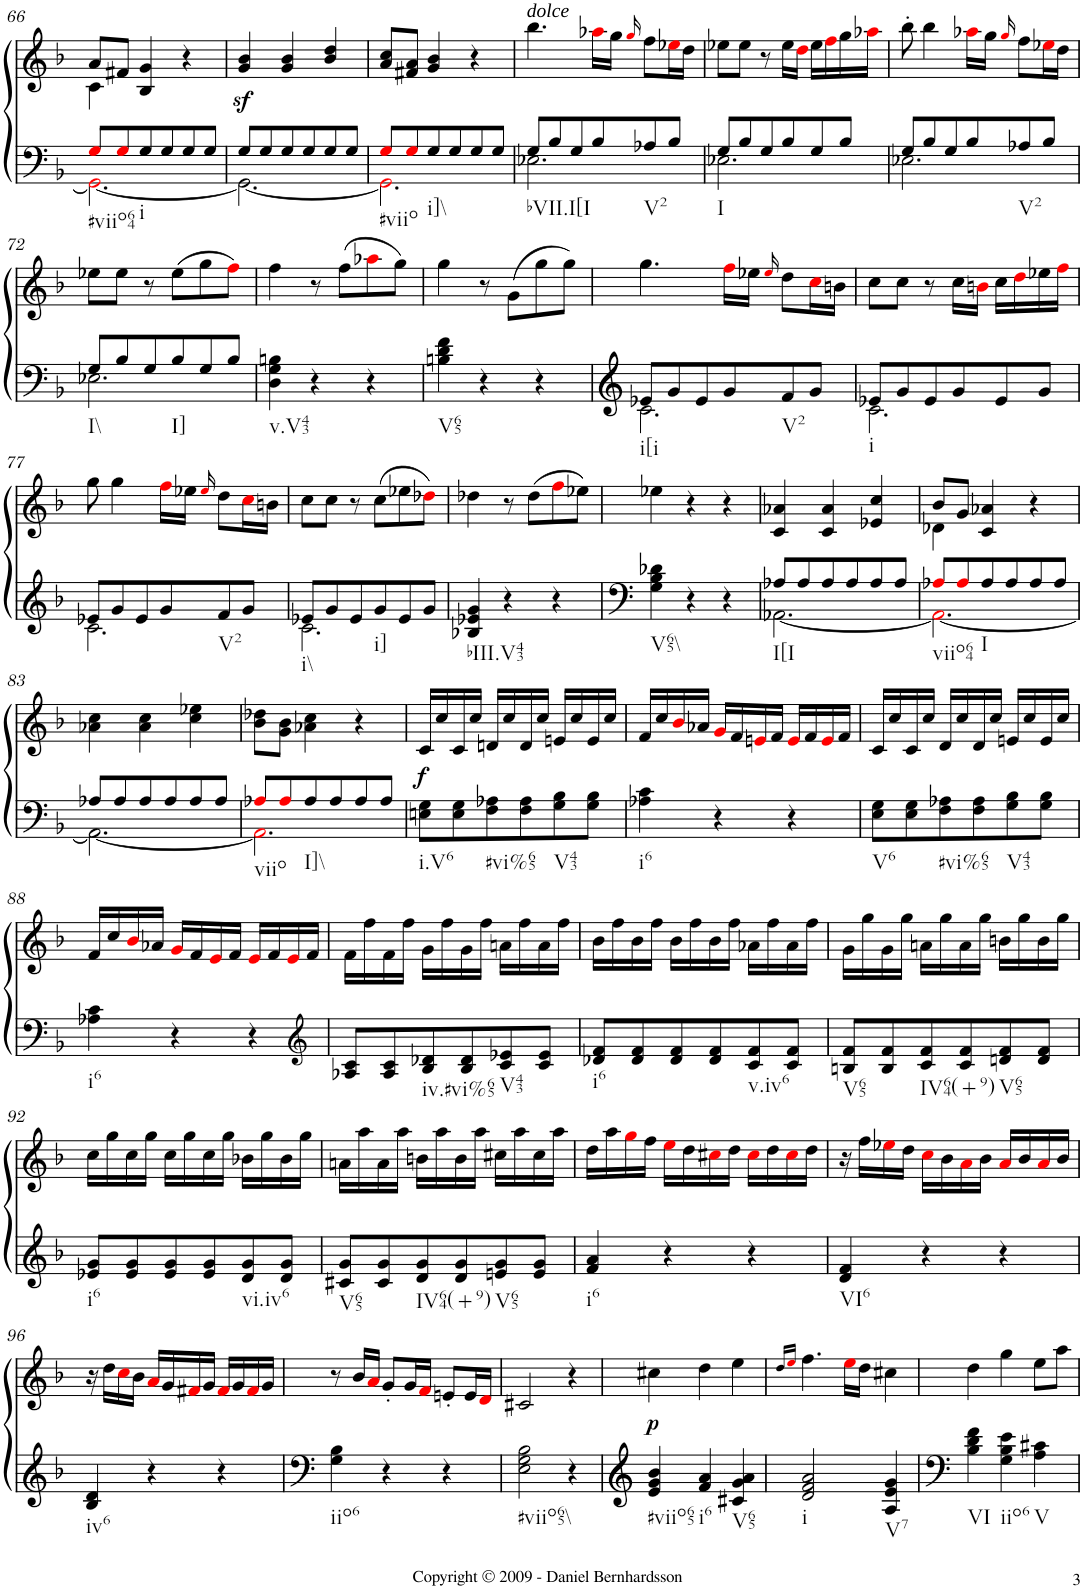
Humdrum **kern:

**kern	**kern	**dynam
*part1	*part1	*part1
*staff2	*staff1	*staff1/2
*I"Piano	*	*
*I'Pno.	*	*
!!LO:PB:g=z
*clefF4	*clefG2	*
*k[b-]	*k[b-]	*
*F:	*F:	*
*M3/4	*M3/4	*
=66	=66	=66
*^	*^	*
!LO:TX:b:t=#viio64	!	!	!	!
8Gi/L	2.GGi\_	8a/L	4c\	.
8Gi/	.	8f#X/J	.	.
!LO:TX:b:t=i	!	!	!	!
8G/	.	4B-/ 4g/	4ryy	.
8G/	.	.	.	.
8G/	.	4r	4ryy	.
8G/J	.	.	.	.
*	*	*v	*v	*
=67	=67	=67	=67
8G/L	2.GG\_	4g/z< 4b-/z<	.
8G/	.	.	.
8G/	.	4g/ 4b-/	.
8G/	.	.	.
8G/	.	4b-/ 4dd/	.
8G/J	.	.	.
=68	=68	=68	=68
!LO:TX:b:t=#viio	!	!	!
8Gi/L	2.GGi\]	8a/ 8cc/L	.
8Gi/	.	8f#X/ 8a/J	.
!LO:TX:b:t=i]\\	!	!	!
8G/	.	4g/ 4b-/	.
8G/	.	.	.
8G/	.	4r	.
8G/J	.	.	.
=69	=69	=69	=69
!	!	!LO:TX:a:i:t=dolce	!
!LO:TX:b:t=bVII.I[I	!	!	!
8G/L	2.E-X\	4.bb-\	.
8B-/	.	.	.
8G/	.	.	.
8B-/	.	16aa-Xi\LL	.
.	.	16gg\JJ	.
.	.	16qggi/	.
!LO:TX:b:t=V2	!	!	!
8A-X/	.	8ff\L	.
8B-/J	.	16ee-Xi\L	.
.	.	16dd\JJ	.
=70	=70	=70	=70
!LO:TX:b:t=I	!	!	!
8G/L	2.E-X\	8ee-X\L	.
8B-/	.	8ee-\J	.
8G/	.	8r	.
8B-/	.	16ee-\LL	.
.	.	16ddi\JJ	.
8G/	.	16ee-\LL	.
.	.	16ffi\	.
8B-/J	.	16gg\	.
.	.	16aa-Xi\JJ	.
=71	=71	=71	=71
8G/L	2.E-X\	8bb-'\	.
8B-/	.	4bb-\	.
8G/	.	.	.
8B-/	.	16aa-Xi\LL	.
.	.	16gg\JJ	.
.	.	16qggi/	.
!LO:TX:b:t=V2	!	!	!
8A-X/	.	8ff\L	.
8B-/J	.	16ee-Xi\L	.
.	.	16dd\JJ	.
!!LO:LB:g=z
=72	=72	=72	=72
!LO:TX:b:t=I\\	!	!	!
8G/L	2.E-X\	8ee-X\L	.
8B-/	.	8ee-\J	.
8G/	.	8r	.
!LO:TX:b:t=I]	!	!	!
8B-/	.	(8ee-\L	.
8G/	.	8gg\	.
8B-/J	.	8ffi\J)	.
*v	*v	*	*
=73	=73	=73
!LO:TX:b:t=v.V43	!	!
4D\ 4G\ 4Bn\	4ff\	.
4r	8r	.
.	(8ff\L	.
4r	8aa-Xi\	.
.	8gg\J)	.
=74	=74	=74
!LO:TX:b:t=V65	!	!
4Bn\ 4d\ 4f\	4gg\	.
4r	8r	.
.	(8g\L	.
4r	8gg\	.
.	8gg\J)	.
=75	=75	=75
*^	*	*
!LO:TX:b:t=i[i	!	!	!
8e-X/L	2.c\	4.gg\	.
8g/	.	.	.
8e-/	.	.	.
8g/	.	16ffi\LL	.
.	.	16ee-X\JJ	.
.	.	16qee-i/	.
!LO:TX:b:t=V2	!	!	!
8f/	.	8dd\L	.
8g/J	.	16cci\L	.
.	.	16bn\JJ	.
=76	=76	=76	=76
!LO:TX:b:t=i	!	!	!
8e-X/L	2.c\	8cc\L	.
8g/	.	8cc\J	.
8e-/	.	8r	.
8g/	.	16cc\LL	.
.	.	16bni\JJ	.
8e-/	.	16cc\LL	.
.	.	16ddi\	.
8g/J	.	16ee-X\	.
.	.	16ffi\JJ	.
!!LO:LB:g=z
=77	=77	=77	=77
8e-X/L	2.c\	8gg\	.
8g/	.	4gg\	.
8e-/	.	.	.
8g/	.	16ffi\LL	.
.	.	16ee-X\JJ	.
.	.	16qee-i/	.
!LO:TX:b:t=V2	!	!	!
8f/	.	8dd\L	.
8g/J	.	16cci\L	.
.	.	16bn\JJ	.
=78	=78	=78	=78
!LO:TX:b:t=i\\	!	!	!
8e-X/L	2.c\	8cc\L	.
8g/	.	8cc\J	.
8e-/	.	8r	.
!LO:TX:b:t=i]	!	!	!
8g/	.	(8cc\L	.
8e-/	.	8ee-X\	.
8g/J	.	8dd-Xi\J)	.
*v	*v	*	*
=79	=79	=79
!LO:TX:b:t=bIII.V43	!	!
4B-X/ 4e-X/ 4g/	4dd-X\	.
4r	8r	.
.	(8dd-\L	.
4r	8ffi\	.
.	8ee-X\J)	.
=80	=80	=80
!LO:TX:b:t=V65\\	!	!
4G\ 4B-\ 4d-X\	4ee-X\	.
4r	4r	.
4r	4r	.
=81	=81	=81
*^	*	*
!LO:TX:b:t=I[I	!	!	!
8A-X/L	[<2.AA-X\	4c/ 4a-X/	.
8A-/	.	.	.
8A-/	.	4c/ 4a-/	.
8A-/	.	.	.
8A-/	.	4e-X/ 4cc/	.
8A-/J	.	.	.
=82	=82	=82	=82
*	*	*^	*
!LO:TX:b:t=viio64	!	!	!	!
8A-Xi/L	2.AA-i\_	8b-/L	4d-X\	.
8A-i/	.	8g/J	.	.
!LO:TX:b:t=I	!	!	!	!
8A-/	.	4c/ 4a-X/	4ryy	.
8A-/	.	.	.	.
8A-/	.	4r	4ryy	.
8A-/J	.	.	.	.
*	*	*v	*v	*
!!LO:LB:g=z
=83	=83	=83	=83
8A-X/L	2.AA-\_	4a-X\ 4cc\	.
8A-/	.	.	.
8A-/	.	4a-\ 4cc\	.
8A-/	.	.	.
8A-/	.	4cc\ 4ee-X\	.
8A-/J	.	.	.
=84	=84	=84	=84
!LO:TX:b:t=viio	!	!	!
8A-Xi/L	2.AA-i\]	8b-\ 8dd-X\L	.
8A-i/	.	8g\ 8b-\J	.
!LO:TX:b:t=I]\\	!	!	!
8A-/	.	4a-X\ 4cc\	.
8A-/	.	.	.
8A-/	.	4r	.
8A-/J	.	.	.
*v	*v	*	*
=85	=85	=85
!LO:TX:b:t=i.V6	!	!
!	!	!LO:DY:b
8En\ 8G\L	16c/LL	f
.	16cc/	.
8E\ 8G\	16c/	.
.	16cc/JJ	.
!LO:TX:b:t=#vi%65	!	!
8F\ 8A-X\	16dn/LL	.
.	16cc/	.
8F\ 8A-\	16d/	.
.	16cc/JJ	.
!LO:TX:b:t=V43	!	!
8G\ 8B-\	16en/LL	.
.	16cc/	.
8G\ 8B-\J	16e/	.
.	16cc/JJ	.
=86	=86	=86
!LO:TX:b:t=i6	!	!
4A-X\ 4c\	16f/LL	.
.	16cc/	.
.	16b-i/	.
.	16a-X/JJ	.
4r	16gi/LL	.
.	16f/	.
.	16eni/	.
.	16f/JJ	.
4r	16ei/LL	.
.	16f/	.
.	16ei/	.
.	16f/JJ	.
=87	=87	=87
!LO:TX:b:t=V6	!	!
8E\ 8G\L	16c/LL	.
.	16cc/	.
8E\ 8G\	16c/	.
.	16cc/JJ	.
!LO:TX:b:t=#vi%65	!	!
8F\ 8A-X\	16d/LL	.
.	16cc/	.
8F\ 8A-\	16d/	.
.	16cc/JJ	.
!LO:TX:b:t=V43	!	!
8G\ 8B-\	16en/LL	.
.	16cc/	.
8G\ 8B-\J	16e/	.
.	16cc/JJ	.
!!LO:LB:g=z
=88	=88	=88
!LO:TX:b:t=i6	!	!
4A-X\ 4c\	16f/LL	.
.	16cc/	.
.	16b-i/	.
.	16a-X/JJ	.
4r	16gi/LL	.
.	16f/	.
.	16ei/	.
.	16f/JJ	.
4r	16ei/LL	.
.	16f/	.
.	16ei/	.
*clefG2	*	*
.	16f/JJ	.
=89	=89	=89
8A-X/ 8c/L	16f\LL	.
.	16ff\	.
8A-/ 8c/	16f\	.
.	16ff\JJ	.
!LO:TX:b:t=iv.#vi%65	!	!
8B-/ 8d-X/	16g\LL	.
.	16ff\	.
8B-/ 8d-/	16g\	.
.	16ff\JJ	.
!LO:TX:b:t=V43	!	!
8c/ 8e-X/	16an\LL	.
.	16ff\	.
8c/ 8e-/J	16a\	.
.	16ff\JJ	.
=90	=90	=90
!LO:TX:b:t=i6	!	!
8d-X/ 8f/L	16b-\LL	.
.	16ff\	.
8d-/ 8f/	16b-\	.
.	16ff\JJ	.
8d-/ 8f/	16b-\LL	.
.	16ff\	.
8d-/ 8f/	16b-\	.
.	16ff\JJ	.
!LO:TX:b:t=v.iv6	!	!
8c/ 8f/	16a-X\LL	.
.	16ff\	.
8c/ 8f/J	16a-\	.
.	16ff\JJ	.
=91	=91	=91
!LO:TX:b:t=V65	!	!
8Bn/ 8f/L	16g\LL	.
.	16gg\	.
8B/ 8f/	16g\	.
.	16gg\JJ	.
!LO:TX:b:t=IV64(+9)	!	!
8c/ 8f/	16an\LL	.
.	16gg\	.
8c/ 8f/	16a\	.
.	16gg\JJ	.
!LO:TX:b:t=V65	!	!
8dn/ 8f/	16bn\LL	.
.	16gg\	.
8d/ 8f/J	16b\	.
.	16gg\JJ	.
!!LO:LB:g=z
=92	=92	=92
!LO:TX:b:t=i6	!	!
8e-X/ 8g/L	16cc\LL	.
.	16gg\	.
8e-/ 8g/	16cc\	.
.	16gg\JJ	.
8e-/ 8g/	16cc\LL	.
.	16gg\	.
8e-/ 8g/	16cc\	.
.	16gg\JJ	.
!LO:TX:b:t=vi.iv6	!	!
8d/ 8g/	16b-X\LL	.
.	16gg\	.
8d/ 8g/J	16b-\	.
.	16gg\JJ	.
=93	=93	=93
!LO:TX:b:t=V65	!	!
8c#X/ 8g/L	16an\LL	.
.	16aa\	.
8c#/ 8g/	16a\	.
.	16aa\JJ	.
!LO:TX:b:t=IV64(+9)	!	!
8d/ 8g/	16bn\LL	.
.	16aa\	.
8d/ 8g/	16b\	.
.	16aa\JJ	.
!LO:TX:b:t=V65	!	!
8en/ 8g/	16cc#X\LL	.
.	16aa\	.
8e/ 8g/J	16cc#\	.
.	16aa\JJ	.
=94	=94	=94
!LO:TX:b:t=i6	!	!
4f/ 4a/	16dd\LL	.
.	16aa\	.
.	16ggi\	.
.	16ff\JJ	.
4r	16eei\LL	.
.	16dd\	.
.	16cc#Xi\	.
.	16dd\JJ	.
4r	16cc#i\LL	.
.	16dd\	.
.	16cc#i\	.
.	16dd\JJ	.
=95	=95	=95
!LO:TX:b:t=VI6	!	!
4d/ 4f/	16r	.
.	16ff\LL	.
.	16ee-Xi\	.
.	16dd\JJ	.
4r	16cci\LL	.
.	16b-\	.
.	16ai\	.
.	16b-\JJ	.
4r	16ai/LL	.
.	16b-/	.
.	16ai/	.
.	16b-/JJ	.
!!LO:LB:g=z
=96	=96	=96
!LO:TX:b:t=iv6	!	!
4B-/ 4d/	16r	.
.	16dd\LL	.
.	16cci\	.
.	16b-\JJ	.
4r	16ai/LL	.
.	16g/	.
.	16f#Xi/	.
.	16g/JJ	.
4r	16f#i/LL	.
.	16g/	.
.	16f#i/	.
.	16g/JJ	.
=97	=97	=97
!LO:TX:b:t=iio6	!	!
4G\ 4B-\	8r	.
.	16b-/LL	.
.	16ai/JJ	.
4r	8g'/L	.
.	16g/L	.
.	16fi/JJ	.
4r	8en'/L	.
.	16e/L	.
.	16di/JJ	.
=98	=98	=98
!LO:TX:b:t=#viio65\\	!	!
2E\ 2G\ 2B-\	2c#X/	.
4r	4r	.
=99	=99	=99
!LO:TX:b:t=#viio65	!	!
!	!	!LO:DY:b
4e/ 4g/ 4b-/	4cc#X\	p
!LO:TX:b:t=i6	!	!
4f/ 4a/	4dd\	.
!LO:TX:b:t=V65	!	!
4c#X/ 4g/ 4a/	4ee\	.
=100	=100	=100
.	16qdd/LL	.
.	16qeei/JJ	.
!LO:TX:b:t=i	!	!
2d/ 2f/ 2a/	4.ff\	.
.	16eei\LL	.
.	16dd\JJ	.
!LO:TX:b:t=V7	!	!
4A/ 4e/ 4g/	4cc#X\	.
=101	=101	=101
!LO:TX:b:t=VI	!	!
4B-\ 4d\ 4f\	4dd\	.
!LO:TX:b:t=iio6	!	!
4G\ 4B-\ 4e\	4gg\	.
!LO:TX:b:t=V	!	!
4A\ 4c#X\	8ee\L	.
.	8aa\J	.
=	=	=
*-	*-	*-
